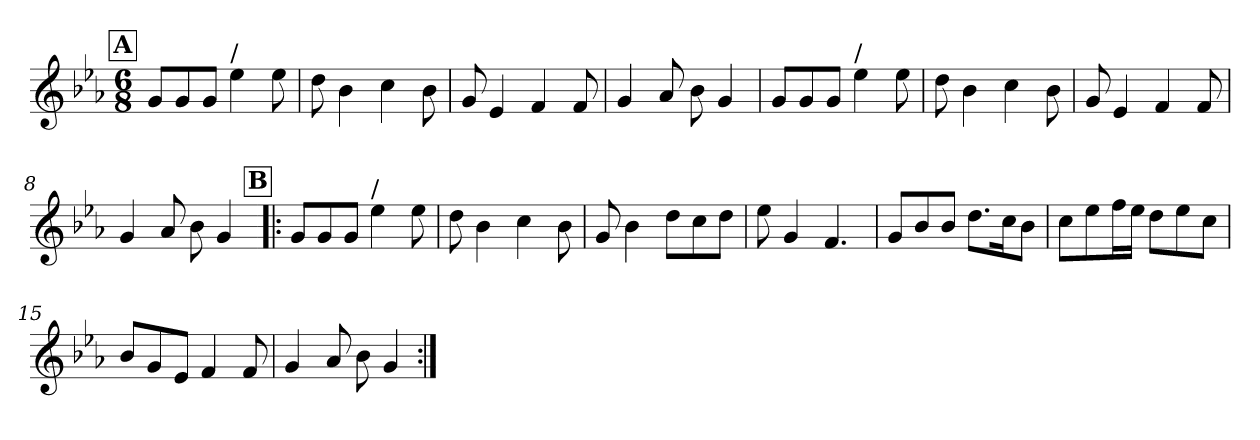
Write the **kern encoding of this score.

**kern
*part1
*staff1
*clefG2
*k[b-e-a-]
*c:
*M6/8
*MM180
!!LO:REH:place=s1:a:B:fs=14:t=A
=1
8g/L
8g/
8g/J
!LO:TX:a:t=/
4ee-\
8ee-\
=2
8dd\
4b-\
4cc\
8b-\
=3
8g/
4e-/
4f/
8f/
=4
4g/
8a-/
8b-\
4g/
=5
8g/L
8g/
8g/J
!LO:TX:a:t=/
4ee-\
8ee-\
=6
8dd\
4b-\
4cc\
8b-\
=7
8g/
4e-/
4f/
8f/
=8
4g/
8a-/
8b-\
4g/
!!LO:LB:g=z
!!LO:REH:place=s1:a:B:fs=14:t=B
=9!|:
8g/L
8g/
8g/J
!LO:TX:a:t=/
4ee-\
8ee-\
=10
8dd\
4b-\
4cc\
8b-\
=11
8g/
4b-\
8dd\L
8cc\
8dd\J
=12
8ee-\
4g/
4.f/
=13
8g/L
8b-/
8b-/J
8.dd\L
16cc\K
8b-\J
=14
8cc\L
8ee-\
16ff\L
16ee-\JJ
8dd\L
8ee-\
8cc\J
=15
8b-/L
8g/
8e-/J
4f/
8f/
!!LO:LB:g=z
=16
4g/
8a-/
8b-\
4g/
=:|!
*-
